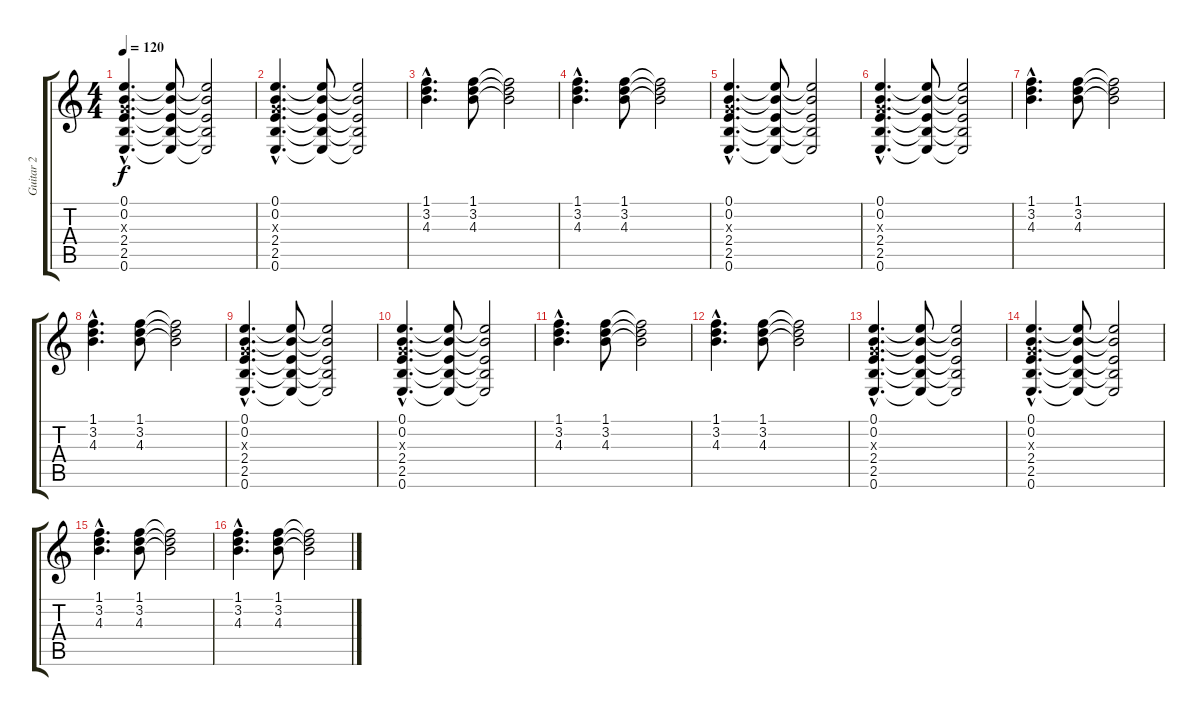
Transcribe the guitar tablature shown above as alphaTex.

\track ("Guitar 2" "Guitar 2") {instrument distortionguitar}
\staff {score tabs}
\tuning (E4 B3 G3 D3 A2 E2) {hide}
\ts (4 4)
\tempo 120
\clef g2
\ks c
(0.1{hac} 0.2{hac} 0.3{hac x} 2.4{hac} 2.5{hac} 0.6{hac}).4{d dy f} (0.1{t} 0.2{t} 2.4{t} 2.5{t} 0.6{t}).8 (0.1{t} 0.2{t} 2.4{t} 2.5{t} 0.6{t}).2 |
(0.1{hac} 0.2{hac} 0.3{hac x} 2.4{hac} 2.5{hac} 0.6{hac}).4{d} (0.1{t} 0.2{t} 2.4{t} 2.5{t} 0.6{t}).8 (0.1{t} 0.2{t} 2.4{t} 2.5{t} 0.6{t}).2 |
(1.1{hac} 3.2{hac} 4.3{hac}).4{d} (1.1 3.2 4.3).8 (1.1{t} 3.2{t} 4.3{t}).2 |
(1.1{hac} 3.2{hac} 4.3{hac}).4{d} (1.1 3.2 4.3).8 (1.1{t} 3.2{t} 4.3{t}).2 |
(0.1{hac} 0.2{hac} 0.3{hac x} 2.4{hac} 2.5{hac} 0.6{hac}).4{d} (0.1{t} 0.2{t} 2.4{t} 2.5{t} 0.6{t}).8 (0.1{t} 0.2{t} 2.4{t} 2.5{t} 0.6{t}).2 |
(0.1{hac} 0.2{hac} 0.3{hac x} 2.4{hac} 2.5{hac} 0.6{hac}).4{d} (0.1{t} 0.2{t} 2.4{t} 2.5{t} 0.6{t}).8 (0.1{t} 0.2{t} 2.4{t} 2.5{t} 0.6{t}).2 |
(1.1{hac} 3.2{hac} 4.3{hac}).4{d} (1.1 3.2 4.3).8 (1.1{t} 3.2{t} 4.3{t}).2 |
(1.1{hac} 3.2{hac} 4.3{hac}).4{d} (1.1 3.2 4.3).8 (1.1{t} 3.2{t} 4.3{t}).2 |
(0.1{hac} 0.2{hac} 0.3{hac x} 2.4{hac} 2.5{hac} 0.6{hac}).4{d} (0.1{t} 0.2{t} 2.4{t} 2.5{t} 0.6{t}).8 (0.1{t} 0.2{t} 2.4{t} 2.5{t} 0.6{t}).2 |
(0.1{hac} 0.2{hac} 0.3{hac x} 2.4{hac} 2.5{hac} 0.6{hac}).4{d} (0.1{t} 0.2{t} 2.4{t} 2.5{t} 0.6{t}).8 (0.1{t} 0.2{t} 2.4{t} 2.5{t} 0.6{t}).2 |
(1.1{hac} 3.2{hac} 4.3{hac}).4{d} (1.1 3.2 4.3).8 (1.1{t} 3.2{t} 4.3{t}).2 |
(1.1{hac} 3.2{hac} 4.3{hac}).4{d} (1.1 3.2 4.3).8 (1.1{t} 3.2{t} 4.3{t}).2 |
(0.1{hac} 0.2{hac} 0.3{hac x} 2.4{hac} 2.5{hac} 0.6{hac}).4{d} (0.1{t} 0.2{t} 2.4{t} 2.5{t} 0.6{t}).8 (0.1{t} 0.2{t} 2.4{t} 2.5{t} 0.6{t}).2 |
(0.1{hac} 0.2{hac} 0.3{hac x} 2.4{hac} 2.5{hac} 0.6{hac}).4{d} (0.1{t} 0.2{t} 2.4{t} 2.5{t} 0.6{t}).8 (0.1{t} 0.2{t} 2.4{t} 2.5{t} 0.6{t}).2 |
(1.1{hac} 3.2{hac} 4.3{hac}).4{d} (1.1 3.2 4.3).8 (1.1{t} 3.2{t} 4.3{t}).2 |
(1.1{hac} 3.2{hac} 4.3{hac}).4{d} (1.1 3.2 4.3).8 (1.1{t} 3.2{t} 4.3{t}).2
